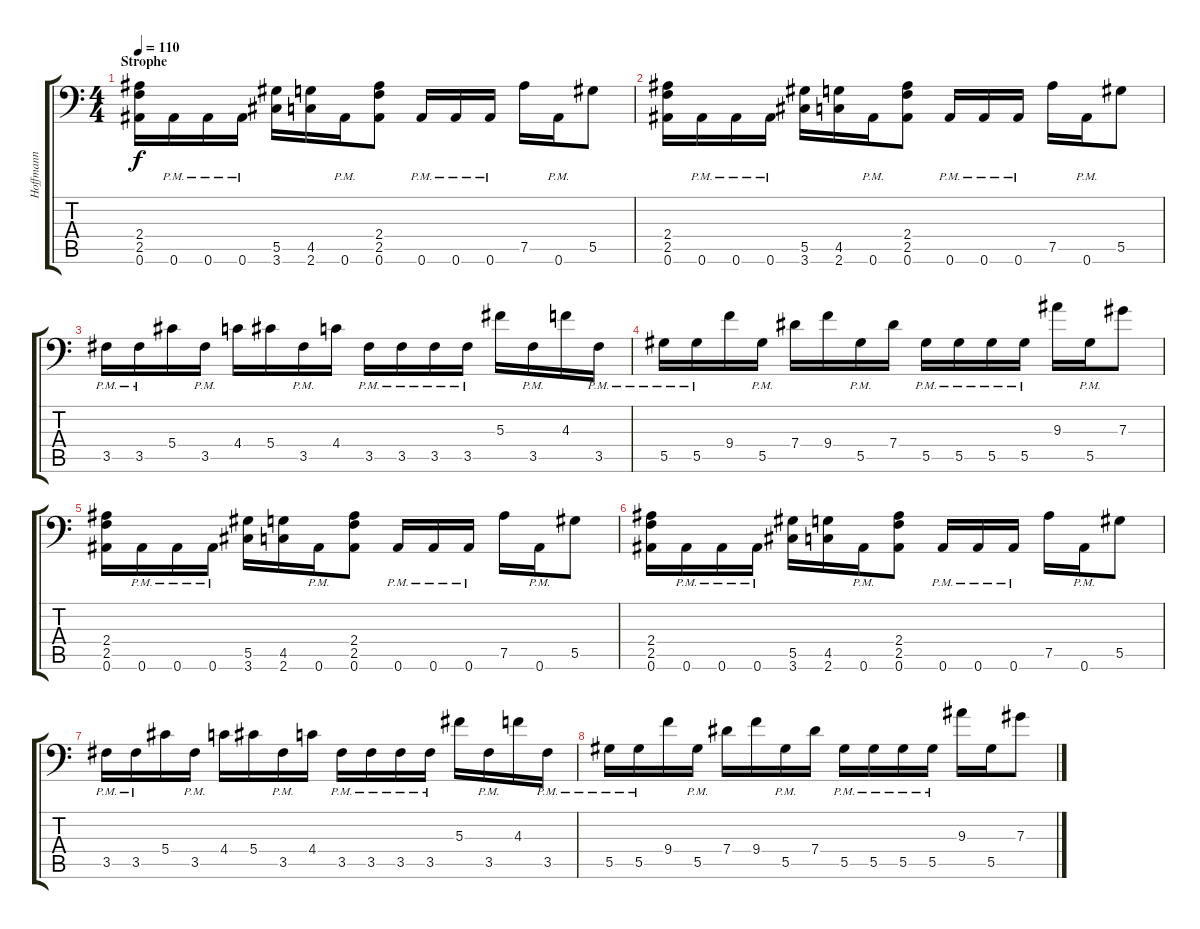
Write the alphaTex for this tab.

\track ("Hoffmann" "Hoffmann") {instrument distortionguitar}
\staff {score tabs}
\tuning (Bb3 F3 Db3 Ab2 Eb2 Bb1) {hide}
\ts (4 4)
\section ("" "Strophe")
\tempo 110
\clef f4
\ks c
(2.4 2.5 0.6).16{dy f} 0.6{pm}.16 0.6{pm}.16 0.6{pm}.16 (5.5 3.6).16 (4.5 2.6).16 0.6{pm}.16 (2.4 2.5 0.6).8 0.6{pm}.16 0.6{pm}.16 0.6{pm}.16 7.5.16 0.6{pm}.16 5.5.8 |
(2.4 2.5 0.6).16 0.6{pm}.16 0.6{pm}.16 0.6{pm}.16 (5.5 3.6).16 (4.5 2.6).16 0.6{pm}.16 (2.4 2.5 0.6).8 0.6{pm}.16 0.6{pm}.16 0.6{pm}.16 7.5.16 0.6{pm}.16 5.5.8 |
3.5{pm}.16 3.5{pm}.16 5.4.16 3.5{pm}.16 4.4.16 5.4.16 3.5{pm}.16 4.4.16 3.5{pm}.16 3.5{pm}.16 3.5{pm}.16 3.5{pm}.16 5.3.16 3.5{pm}.16 4.3.16 3.5{pm}.16 |
5.5{pm}.16 5.5{pm}.16 9.4.16 5.5{pm}.16 7.4.16 9.4.16 5.5{pm}.16 7.4.16 5.5{pm}.16 5.5{pm}.16 5.5{pm}.16 5.5{pm}.16 9.3.16 5.5{pm}.16 7.3.8 |
(2.4 2.5 0.6).16 0.6{pm}.16 0.6{pm}.16 0.6{pm}.16 (5.5 3.6).16 (4.5 2.6).16 0.6{pm}.16 (2.4 2.5 0.6).8 0.6{pm}.16 0.6{pm}.16 0.6{pm}.16 7.5.16 0.6{pm}.16 5.5.8 |
(2.4 2.5 0.6).16 0.6{pm}.16 0.6{pm}.16 0.6{pm}.16 (5.5 3.6).16 (4.5 2.6).16 0.6{pm}.16 (2.4 2.5 0.6).8 0.6{pm}.16 0.6{pm}.16 0.6{pm}.16 7.5.16 0.6{pm}.16 5.5.8 |
3.5{pm}.16 3.5{pm}.16 5.4.16 3.5{pm}.16 4.4.16 5.4.16 3.5{pm}.16 4.4.16 3.5{pm}.16 3.5{pm}.16 3.5{pm}.16 3.5{pm}.16 5.3.16 3.5{pm}.16 4.3.16 3.5{pm}.16 |
5.5{pm}.16 5.5{pm}.16 9.4.16 5.5{pm}.16 7.4.16 9.4.16 5.5{pm}.16 7.4.16 5.5{pm}.16 5.5{pm}.16 5.5{pm}.16 5.5{pm}.16 9.3.16 5.5.16 7.3.8
